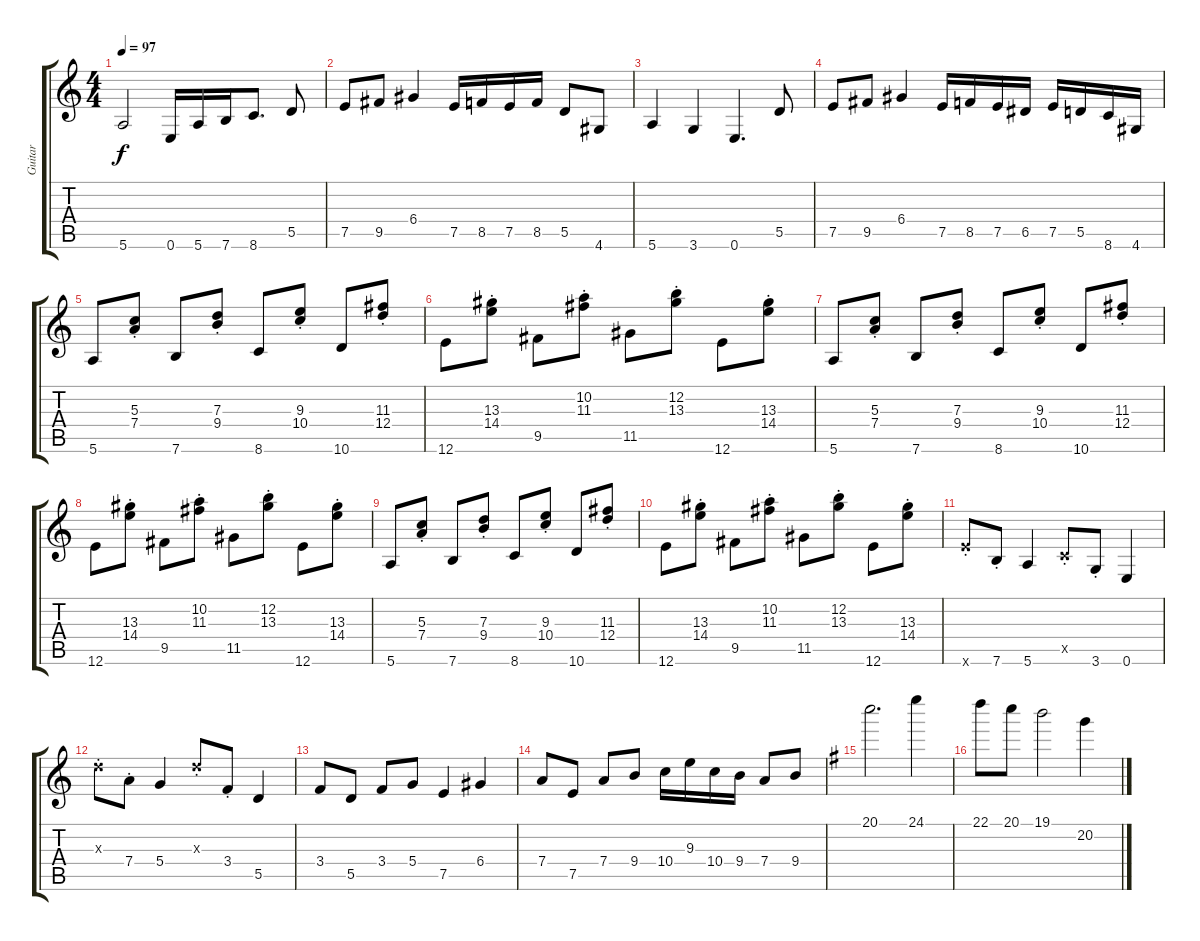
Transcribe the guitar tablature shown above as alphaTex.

\track ("Guitar" "Guitar") {instrument distortionguitar}
\staff {score tabs}
\tuning (E4 B3 G3 D3 A2 E2) {hide}
\ts (4 4)
\tempo 97
\clef g2
\ks c
5.6.2{dy f} 0.6.16 5.6.16 7.6.16 8.6.8{d} 5.5.8 |
7.5.8 9.5.8 6.4.4 7.5.16 8.5.16 7.5.16 8.5.16 5.5.8 4.6.8 |
5.6.4 3.6.4 0.6.4{d} 5.5.8 |
7.5.8 9.5.8 6.4.4 7.5.16 8.5.16 7.5.16 6.5.16 7.5.16 5.5.16 8.6.16 4.6.16 |
5.6.8 (5.3{st} 7.4{st}).8 7.6.8 (7.3{st} 9.4{st}).8 8.6.8 (9.3{st} 10.4{st}).8 10.6.8 (11.3{st} 12.4{st}).8 |
12.6.8 (13.3{st} 14.4{st}).8 9.5.8 (10.2{st} 11.3{st}).8 11.5.8 (12.2{st} 13.3{st}).8 12.6.8 (13.3{st} 14.4{st}).8 |
5.6.8 (5.3{st} 7.4{st}).8 7.6.8 (7.3{st} 9.4{st}).8 8.6.8 (9.3{st} 10.4{st}).8 10.6.8 (11.3{st} 12.4{st}).8 |
12.6.8 (13.3{st} 14.4{st}).8 9.5.8 (10.2{st} 11.3{st}).8 11.5.8 (12.2{st} 13.3{st}).8 12.6.8 (13.3{st} 14.4{st}).8 |
5.6.8 (5.3{st} 7.4{st}).8 7.6.8 (7.3{st} 9.4{st}).8 8.6.8 (9.3{st} 10.4{st}).8 10.6.8 (11.3{st} 12.4{st}).8 |
12.6.8 (13.3{st} 14.4{st}).8 9.5.8 (10.2{st} 11.3{st}).8 11.5.8 (12.2{st} 13.3{st}).8 12.6.8 (13.3{st} 14.4{st}).8 |
12.6{st x}.8 7.6{st}.8 5.6.4 3.5{st x}.8 3.6{st}.8 0.6.4 |
7.3{st x}.8 7.4{st}.8 5.4.4 7.3{st x}.8 3.4{st}.8 5.5.4 |
3.4.8 5.5.8 3.4.8 5.4.8 7.5.4 6.4.4 |
7.4.8 7.5.8 7.4.8 9.4.8 10.4.16 9.3.16 10.4.16 9.4.16 7.4.8 9.4.8 |
\ks g
20.1.2{d} 24.1.4 |
22.1.8 20.1.8 19.1.2 20.2.4
